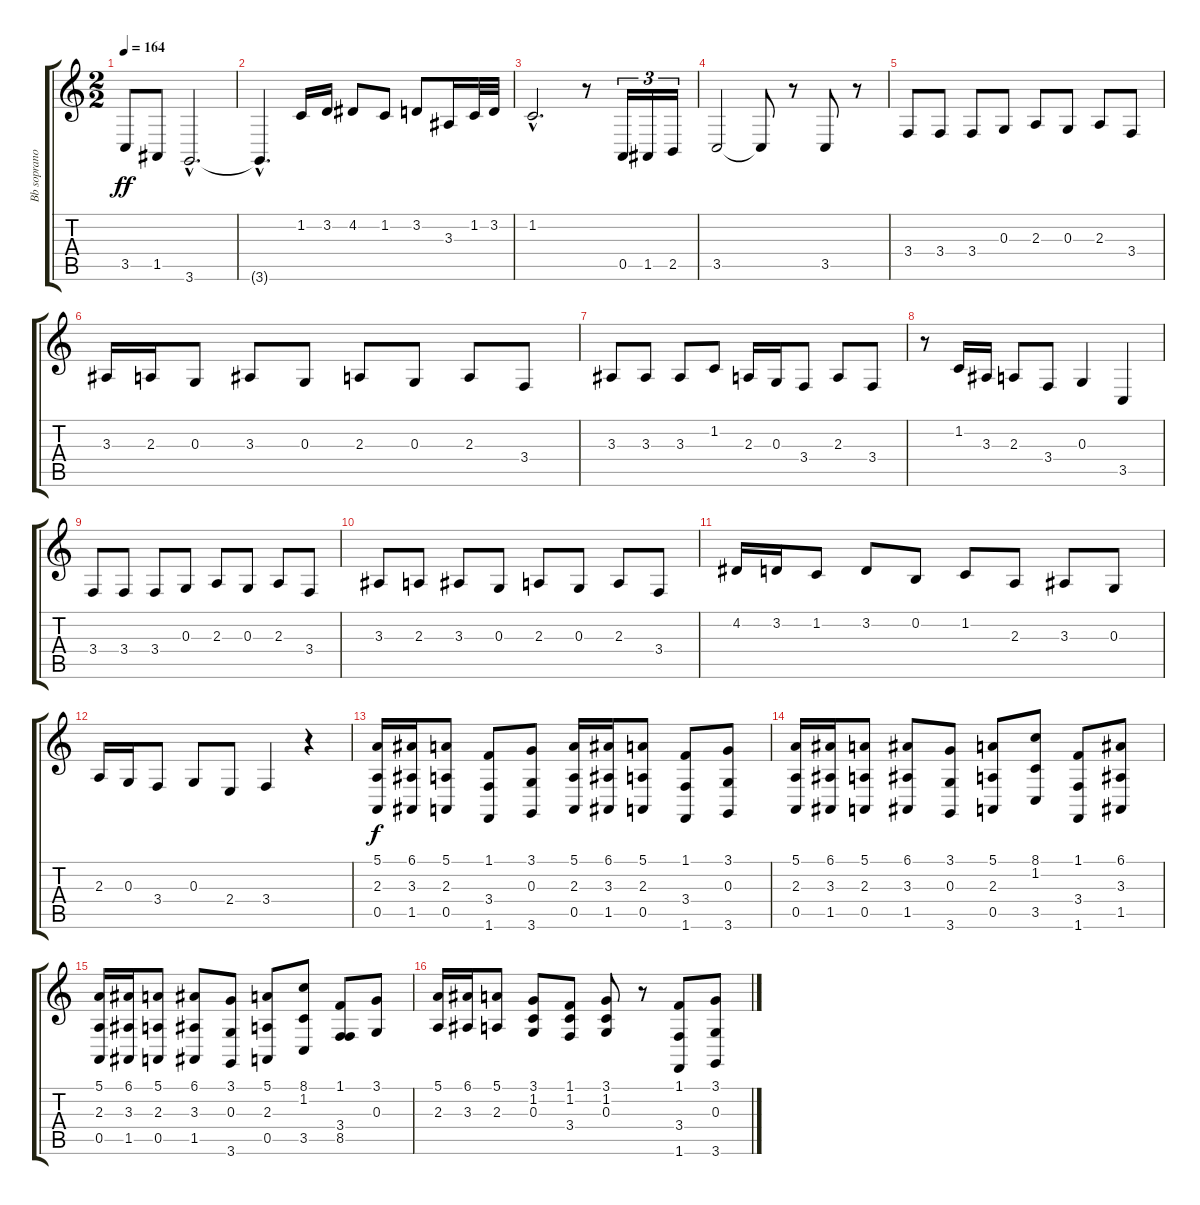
\track ("Bb soprano clarinet" "Bb soprano") {instrument clarinet}
\staff {score tabs}
\tuning (E4 B3 G3 D3 A2 E2) {hide}
\ts (2 2)
\tempo 164
\clef g2
\ks c
3.5.8{dy ff} 1.5.8 3.6{hac}.2{d} |
3.6{hac t}.4{d} 1.2.16 3.2.16 4.2.8 1.2.8 3.2.8 3.3.16 1.2.32 3.2.32 |
1.2{hac}.2{d} r.8 0.5.16{tu (3 2)} 1.5.16{tu (3 2)} 2.5.16{tu (3 2)} |
3.5.2 3.5{t}.8 r.8 3.5.8 r.8 |
3.4.8 3.4.8 3.4.8 0.3.8 2.3.8 0.3.8 2.3.8 3.4.8 |
3.3.16 2.3.16 0.3.8 3.3.8 0.3.8 2.3.8 0.3.8 2.3.8 3.4.8 |
3.3.8 3.3.8 3.3.8 1.2.8 2.3.16 0.3.16 3.4.8 2.3.8 3.4.8 |
r.8 1.2.16 3.3.16 2.3.8 3.4.8 0.3.4 3.5.4 |
3.4.8 3.4.8 3.4.8 0.3.8 2.3.8 0.3.8 2.3.8 3.4.8 |
3.3.8 2.3.8 3.3.8 0.3.8 2.3.8 0.3.8 2.3.8 3.4.8 |
4.2.16 3.2.16 1.2.8 3.2.8 0.2.8 1.2.8 2.3.8 3.3.8 0.3.8 |
2.3.16 0.3.16 3.4.8 0.3.8 2.4.8 3.4.4 r.4 |
(5.1 2.3 0.5).16{dy f} (6.1 3.3 1.5).16 (5.1 2.3 0.5).8 (1.1 3.4 1.6).8 (3.1 0.3 3.6).8 (5.1 2.3 0.5).16 (6.1 3.3 1.5).16 (5.1 2.3 0.5).8 (1.1 3.4 1.6).8 (3.1 0.3 3.6).8 |
(5.1 2.3 0.5).16 (6.1 3.3 1.5).16 (5.1 2.3 0.5).8 (6.1 3.3 1.5).8 (3.1 0.3 3.6).8 (5.1 2.3 0.5).8 (8.1 1.2 3.5).8 (1.1 3.4 1.6).8 (6.1 3.3 1.5).8 |
(5.1 2.3 0.5).16 (6.1 3.3 1.5).16 (5.1 2.3 0.5).8 (6.1 3.3 1.5).8 (3.1 0.3 3.6).8 (5.1 2.3 0.5).8 (8.1 1.2 3.5).8 (1.1 3.4 8.5).8 (3.1 0.3).8 |
(5.1 2.3).16 (6.1 3.3).16 (5.1 2.3).8 (3.1 1.2 0.3).8 (1.1 1.2 3.4).8 (3.1 1.2 0.3).8 r.8 (1.1 3.4 1.6).8 (3.1 0.3 3.6).8
